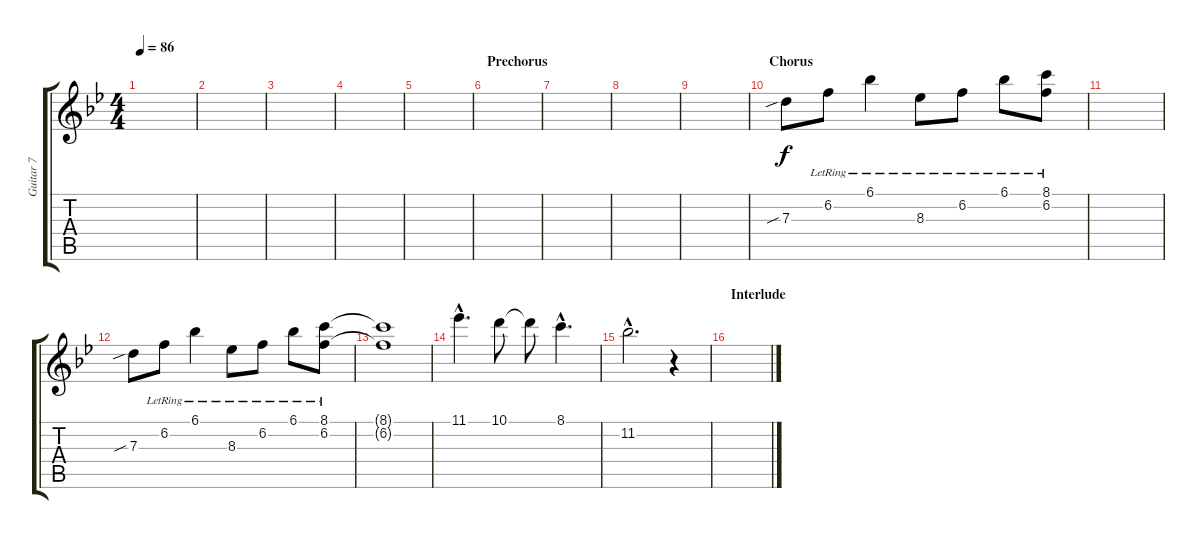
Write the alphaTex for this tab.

\track ("Guitar 7" "Guitar 7") {instrument overdrivenguitar}
\staff {score tabs}
\tuning (E4 B3 G3 D3 A2 E2) {hide}
\ts (4 4)
\tempo 86
\clef g2
\ks bb
|
|
|
|
|
\section ("" "Prechorus")
|
|
|
|
\section ("" "Chorus")
7.3{sib}.8 6.2{lr}.8 6.1{lr}.4 8.3{lr}.8 6.2{lr}.8 6.1{lr}.8 (8.1{lr} 6.2{lr}).8 |
|
7.3{sib}.8 6.2{lr}.8 6.1{lr}.4 8.3{lr}.8 6.2{lr}.8 6.1{lr}.8 (8.1{lr} 6.2{lr}).8 |
(8.1{t} 6.2{t}).1 |
11.1{hac}.4{d} 10.1.8 10.1{t}.8 8.1{hac}.4{d} |
11.2{hac}.2{d} r.4 |
\section ("" "Interlude")
